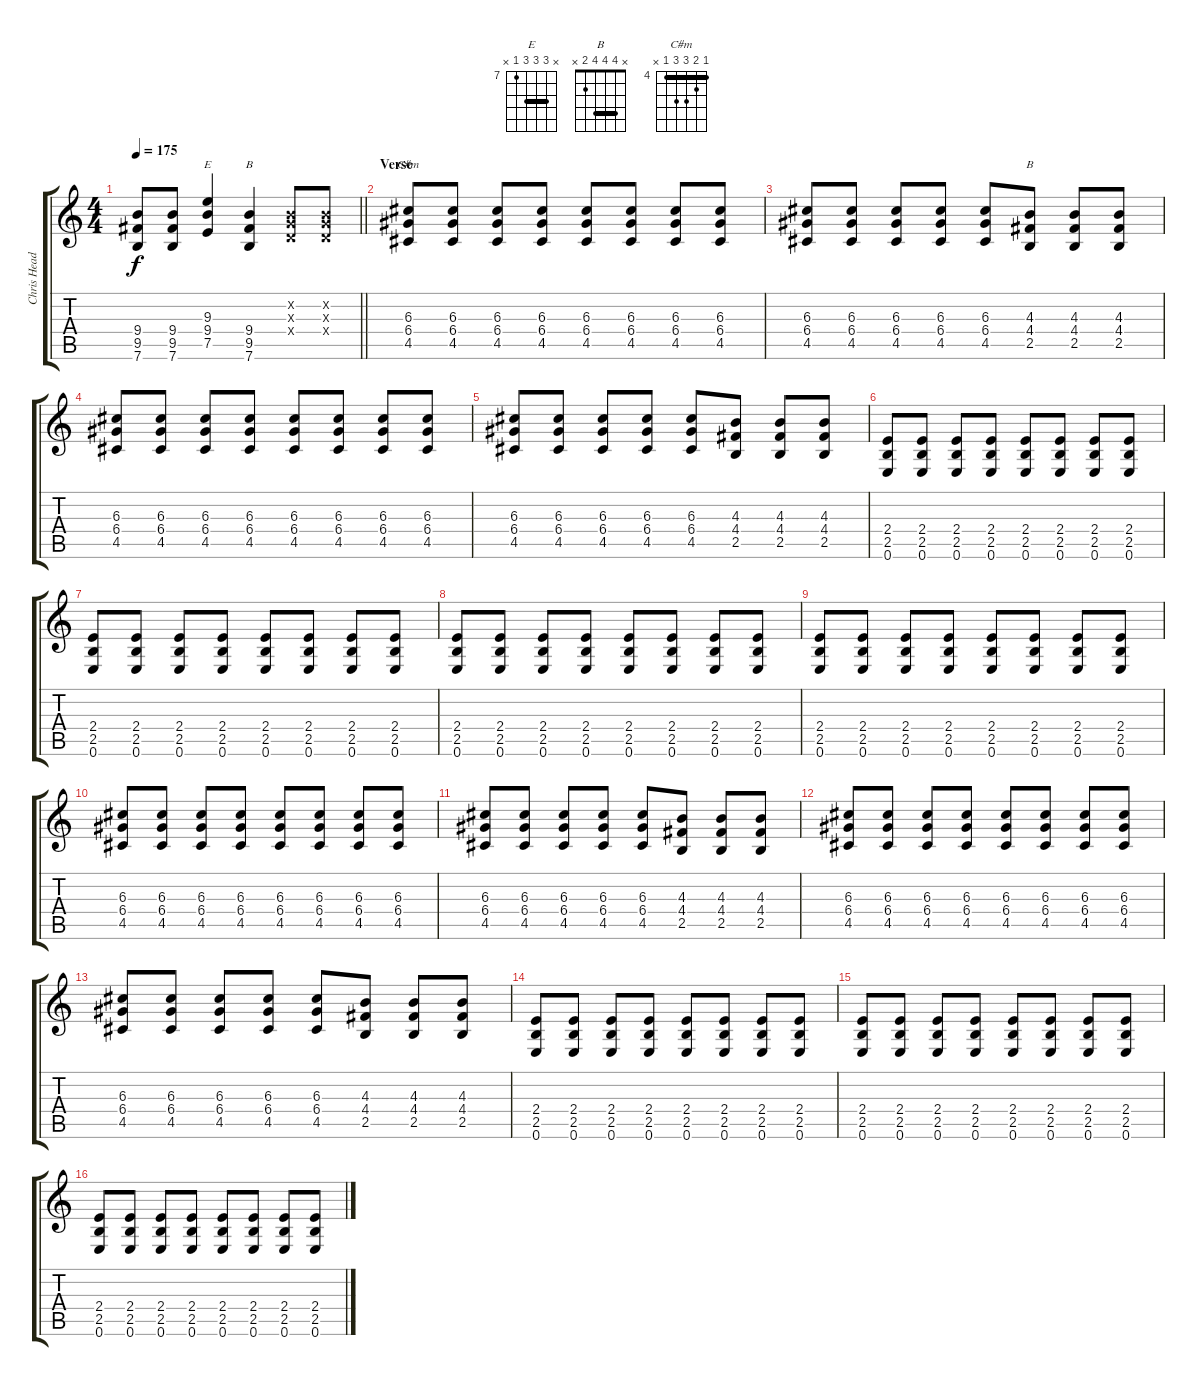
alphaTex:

\track ("Chris Head" "Chris Head") {instrument overdrivenguitar}
\staff {score tabs}
\tuning (E4 B3 G3 D3 A2 E2) {hide}
\chord ("E" x 9 9 9 7 x) {firstfret 7 barre 9}
\chord ("B" 7 7 8 9 9 7) {firstfret 7 barre 7}
\chord ("C#m" 4 5 6 6 4 x) {firstfret 4 barre 4}
\chord ("B" x 4 4 4 2 x) {barre 4}
\ts (4 4)
\tempo 175
\clef g2
\barLineRight lightlight
\ks c
(9.4{t} 9.5{t} 7.6{t}).8{dy f} (9.4 9.5 7.6).8 (9.3 9.4 7.5).4{ch "E"} (9.4 9.5 7.6).4{ch "B"} (0.2{x} 0.3{x} 0.4{x}).8 (0.2{x} 0.3{x} 0.4{x}).8 |
\section ("" "Verse")
(6.3 6.4 4.5).8{ch "C#m"} (6.3 6.4 4.5).8 (6.3 6.4 4.5).8 (6.3 6.4 4.5).8 (6.3 6.4 4.5).8 (6.3 6.4 4.5).8 (6.3 6.4 4.5).8 (6.3 6.4 4.5).8 |
(6.3 6.4 4.5).8 (6.3 6.4 4.5).8 (6.3 6.4 4.5).8 (6.3 6.4 4.5).8 (6.3 6.4 4.5).8 (4.3 4.4 2.5).8{ch "B"} (4.3 4.4 2.5).8 (4.3 4.4 2.5).8 |
(6.3 6.4 4.5).8 (6.3 6.4 4.5).8 (6.3 6.4 4.5).8 (6.3 6.4 4.5).8 (6.3 6.4 4.5).8 (6.3 6.4 4.5).8 (6.3 6.4 4.5).8 (6.3 6.4 4.5).8 |
(6.3 6.4 4.5).8 (6.3 6.4 4.5).8 (6.3 6.4 4.5).8 (6.3 6.4 4.5).8 (6.3 6.4 4.5).8 (4.3 4.4 2.5).8 (4.3 4.4 2.5).8 (4.3 4.4 2.5).8 |
(2.4 2.5 0.6).8 (2.4 2.5 0.6).8 (2.4 2.5 0.6).8 (2.4 2.5 0.6).8 (2.4 2.5 0.6).8 (2.4 2.5 0.6).8 (2.4 2.5 0.6).8 (2.4 2.5 0.6).8 |
(2.4 2.5 0.6).8 (2.4 2.5 0.6).8 (2.4 2.5 0.6).8 (2.4 2.5 0.6).8 (2.4 2.5 0.6).8 (2.4 2.5 0.6).8 (2.4 2.5 0.6).8 (2.4 2.5 0.6).8 |
(2.4 2.5 0.6).8 (2.4 2.5 0.6).8 (2.4 2.5 0.6).8 (2.4 2.5 0.6).8 (2.4 2.5 0.6).8 (2.4 2.5 0.6).8 (2.4 2.5 0.6).8 (2.4 2.5 0.6).8 |
(2.4 2.5 0.6).8 (2.4 2.5 0.6).8 (2.4 2.5 0.6).8 (2.4 2.5 0.6).8 (2.4 2.5 0.6).8 (2.4 2.5 0.6).8 (2.4 2.5 0.6).8 (2.4 2.5 0.6).8 |
(6.3 6.4 4.5).8 (6.3 6.4 4.5).8 (6.3 6.4 4.5).8 (6.3 6.4 4.5).8 (6.3 6.4 4.5).8 (6.3 6.4 4.5).8 (6.3 6.4 4.5).8 (6.3 6.4 4.5).8 |
(6.3 6.4 4.5).8 (6.3 6.4 4.5).8 (6.3 6.4 4.5).8 (6.3 6.4 4.5).8 (6.3 6.4 4.5).8 (4.3 4.4 2.5).8 (4.3 4.4 2.5).8 (4.3 4.4 2.5).8 |
(6.3 6.4 4.5).8 (6.3 6.4 4.5).8 (6.3 6.4 4.5).8 (6.3 6.4 4.5).8 (6.3 6.4 4.5).8 (6.3 6.4 4.5).8 (6.3 6.4 4.5).8 (6.3 6.4 4.5).8 |
(6.3 6.4 4.5).8 (6.3 6.4 4.5).8 (6.3 6.4 4.5).8 (6.3 6.4 4.5).8 (6.3 6.4 4.5).8 (4.3 4.4 2.5).8 (4.3 4.4 2.5).8 (4.3 4.4 2.5).8 |
(2.4 2.5 0.6).8 (2.4 2.5 0.6).8 (2.4 2.5 0.6).8 (2.4 2.5 0.6).8 (2.4 2.5 0.6).8 (2.4 2.5 0.6).8 (2.4 2.5 0.6).8 (2.4 2.5 0.6).8 |
(2.4 2.5 0.6).8 (2.4 2.5 0.6).8 (2.4 2.5 0.6).8 (2.4 2.5 0.6).8 (2.4 2.5 0.6).8 (2.4 2.5 0.6).8 (2.4 2.5 0.6).8 (2.4 2.5 0.6).8 |
(2.4 2.5 0.6).8 (2.4 2.5 0.6).8 (2.4 2.5 0.6).8 (2.4 2.5 0.6).8 (2.4 2.5 0.6).8 (2.4 2.5 0.6).8 (2.4 2.5 0.6).8 (2.4 2.5 0.6).8
